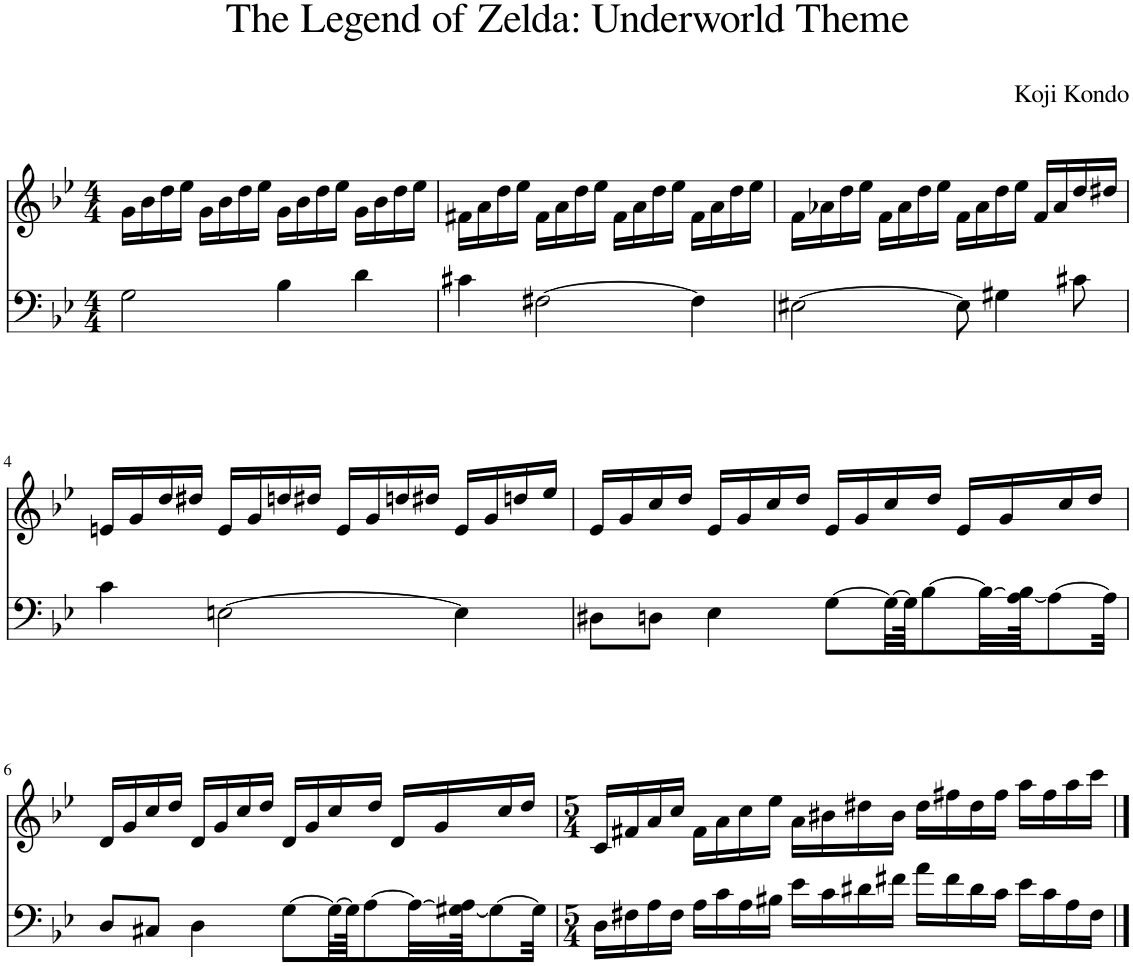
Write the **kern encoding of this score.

**kern	**kern
*part2	*part1
*staff2	*staff1
*I"Piano	*I"Piano
*I'Pno	*I'Pno
*clefF4	*clefG2
*k[b-e-]	*k[b-e-]
*M4/4	*M4/4
=1	=1
2G\	16g\LL
.	16b-\
.	16dd\
.	16ee-\JJ
.	16g\LL
.	16b-\
.	16dd\
.	16ee-\JJ
4B-\	16g\LL
.	16b-\
.	16dd\
.	16ee-\JJ
4d\	16g\LL
.	16b-\
.	16dd\
.	16ee-\JJ
=2	=2
4c#X\	16f#X\LL
.	16a\
.	16dd\
.	16ee-\JJ
[2F#X\	16f#\LL
.	16a\
.	16dd\
.	16ee-\JJ
.	16f#\LL
.	16a\
.	16dd\
.	16ee-\JJ
4F#\]	16f#\LL
.	16a\
.	16dd\
.	16ee-\JJ
=3	=3
[2E#X\	16f\LL
.	16a-X\
.	16dd\
.	16ee-\JJ
.	16f\LL
.	16a-\
.	16dd\
.	16ee-\JJ
8E#\]	16f\LL
.	16a-\
4G#X\	16dd\
.	16ee-\JJ
.	16f/LL
.	16a-/
8c#X\	16dd/
.	16dd#X/JJ
!!LO:LB:g=z
=4	=4
4c\	16en/LL
.	16g/
.	16dd/
.	16dd#X/JJ
[2En\	16e/LL
.	16g/
.	16ddn/
.	16dd#X/JJ
.	16e/LL
.	16g/
.	16ddn/
.	16dd#X/JJ
4E\]	16e/LL
.	16g/
.	16ddn/
.	16ee-/JJ
=5	=5
8D#X\L	16e-/LL
.	16g/
8Dn\J	16cc/
.	16dd/JJ
4E-\	16e-/LL
.	16g/
.	16cc/
.	16dd/JJ
[8G\L	16e-/LL
.	16g/
32G\LL_	16cc/
64G\JJK]	.
[8B-\	.
.	16dd/JJ
.	16e-/LL
32B-\LL_	.
.	16g/
[64A\ 64B-\]JJK	.
8A\_	.
.	16cc/
.	16dd/JJ
32A\Jkk]	.
!!LO:LB:g=z
=6	=6
8D/L	16d/LL
.	16g/
8C#X/J	16cc/
.	16dd/JJ
4D\	16d/LL
.	16g/
.	16cc/
.	16dd/JJ
[8G\L	16d/LL
.	16g/
32G\LL_	16cc/
64G\JJK]	.
[8A\	.
.	16dd/JJ
.	16d/LL
32A\LL_	.
.	16g/
[64G#X\ 64A\]JJK	.
8G#\_	.
.	16cc/
.	16dd/JJ
32G#\Jkk]	.
=7	=7
*M5/4	*M5/4
16D\LL	16c/LL
16F#X\	16f#X/
16A\	16a/
16F#\JJ	16cc/JJ
16A\LL	16f#\LL
16c\	16a\
16A\	16cc\
16B#X\JJ	16ee-\JJ
16e-\LL	16a\LL
16c\	16b#X\
16d#X\	16dd#X\
16f#X\JJ	16b#\JJ
16a\LL	16dd#\LL
16f#\	16ff#X\
16d#\	16dd#\
16c\JJ	16ff#\JJ
16e-\LL	16aa\LL
16c\	16ff#\
16A\	16aa\
16F#\JJ	16ccc\JJ
==	==
*-	*-
